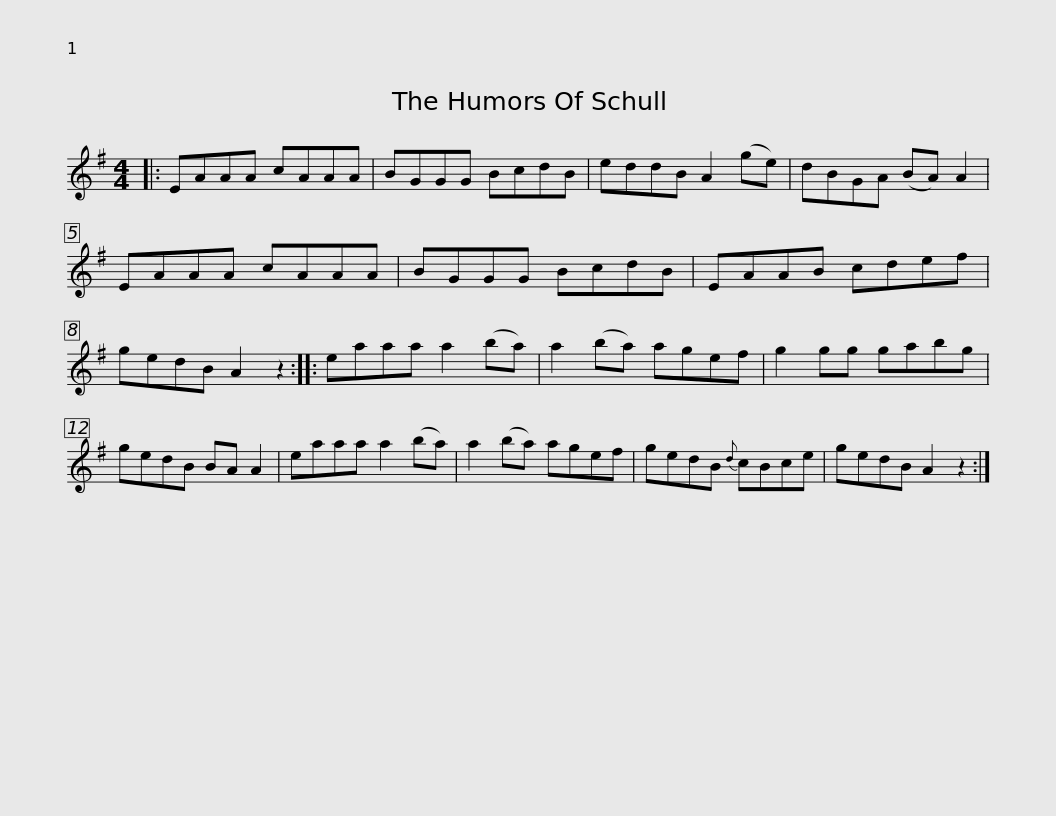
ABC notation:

X:1
L:1/8
M:4/4
I:linebreak $
K:G
V:1 treble
V:1
|: EAAA cAAA | BGGG BcdB | eddB A2 (ge) | dBGA (BA) A2 | EAAA cAAA |$ %5
 BGGG BcdB | EAAB cdef | gedB A2 z2 :: eaaa a2 (ba) | a2 (ba) agef |$ %10
 g2 gg gabg | gedB BA A2 | eaaa a2 (ba) | a2 (ba) agef | gedB{d} cBce |$ %15
 gedB A2 z2 :| %16
